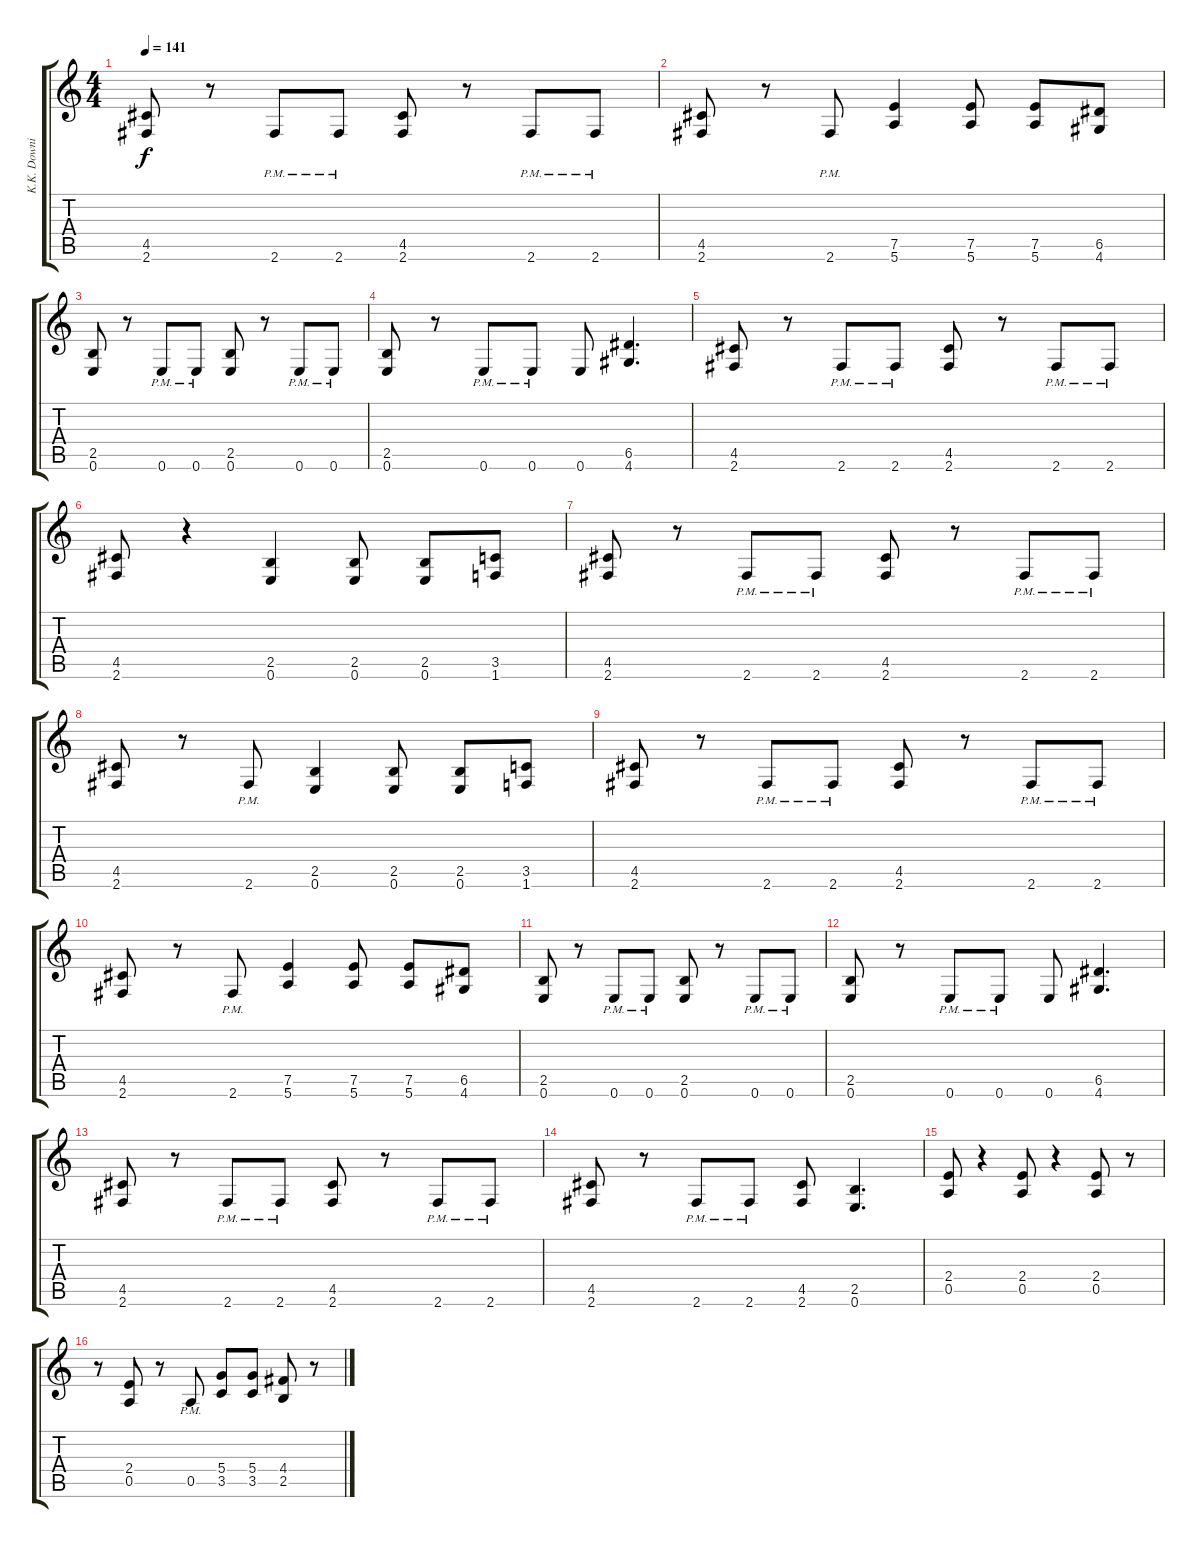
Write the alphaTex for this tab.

\track ("K.K. Downing" "K.K. Downi") {instrument distortionguitar}
\staff {score tabs}
\tuning (E4 B3 G3 D3 A2 E2) {hide}
\ts (4 4)
\tempo 141
\clef g2
\ks c
(4.5 2.6).8{dy f} r.8 2.6{pm}.8 2.6{pm}.8 (4.5 2.6).8 r.8 2.6{pm}.8 2.6{pm}.8 |
(4.5 2.6).8 r.8 2.6{pm}.8 (7.5 5.6).4 (7.5 5.6).8 (7.5 5.6).8 (6.5 4.6).8 |
(2.5 0.6).8 r.8 0.6{pm}.8 0.6{pm}.8 (2.5 0.6).8 r.8 0.6{pm}.8 0.6{pm}.8 |
(2.5 0.6).8 r.8 0.6{pm}.8 0.6{pm}.8 0.6.8 (6.5 4.6).4{d} |
(4.5 2.6).8 r.8 2.6{pm}.8 2.6{pm}.8 (4.5 2.6).8 r.8 2.6{pm}.8 2.6{pm}.8 |
(4.5 2.6).8 r.4 (2.5 0.6).4 (2.5 0.6).8 (2.5 0.6).8 (3.5 1.6).8 |
(4.5 2.6).8 r.8 2.6{pm}.8 2.6{pm}.8 (4.5 2.6).8 r.8 2.6{pm}.8 2.6{pm}.8 |
(4.5 2.6).8 r.8 2.6{pm}.8 (2.5 0.6).4 (2.5 0.6).8 (2.5 0.6).8 (3.5 1.6).8 |
(4.5 2.6).8 r.8 2.6{pm}.8 2.6{pm}.8 (4.5 2.6).8 r.8 2.6{pm}.8 2.6{pm}.8 |
(4.5 2.6).8 r.8 2.6{pm}.8 (7.5 5.6).4 (7.5 5.6).8 (7.5 5.6).8 (6.5 4.6).8 |
(2.5 0.6).8 r.8 0.6{pm}.8 0.6{pm}.8 (2.5 0.6).8 r.8 0.6{pm}.8 0.6{pm}.8 |
(2.5 0.6).8 r.8 0.6{pm}.8 0.6{pm}.8 0.6.8 (6.5 4.6).4{d} |
(4.5 2.6).8 r.8 2.6{pm}.8 2.6{pm}.8 (4.5 2.6).8 r.8 2.6{pm}.8 2.6{pm}.8 |
(4.5 2.6).8 r.8 2.6{pm}.8 2.6{pm}.8 (4.5 2.6).8 (2.5 0.6).4{d} |
(2.4 0.5).8 r.4 (2.4 0.5).8 r.4 (2.4 0.5).8 r.8 |
r.8 (2.4 0.5).8 r.8 0.5{pm}.8 (5.4 3.5).8 (5.4 3.5).8 (4.4 2.5).8 r.8
